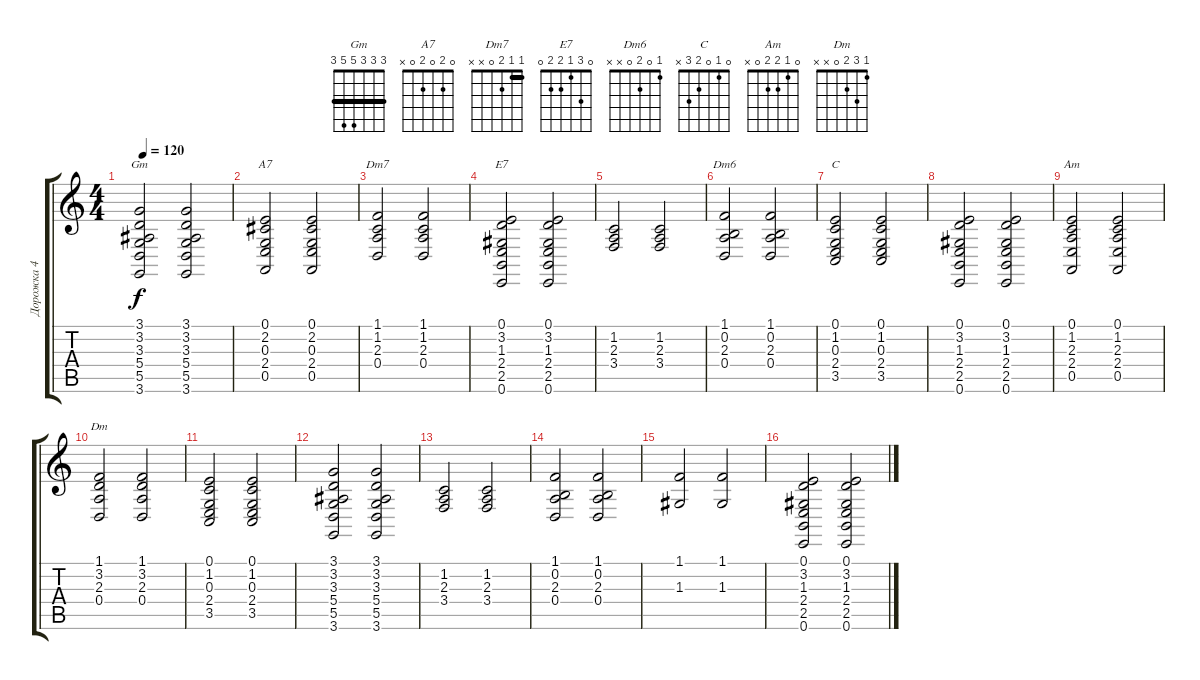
\track ("Дорожка 4" "Дорожка 4") {instrument electricgrandpiano}
\staff {score tabs}
\tuning (E4 B3 G3 D3 A2 E2) {hide}
\chord ("Gm" 3 3 3 5 5 3) {barre 3}
\chord ("A7" 0 2 0 2 0 x)
\chord ("Dm7" 1 1 2 0 x x) {barre 1}
\chord ("E7" 0 3 1 2 2 0)
\chord ("Dm6" 1 0 2 0 x x)
\chord ("C" 0 1 0 2 3 x)
\chord ("Am" 0 1 2 2 0 x)
\chord ("Dm" 1 3 2 0 x x)
\ts (4 4)
\tempo 120
\clef g2
\ks c
(3.1 3.2 3.3 5.4 5.5 3.6).2{ch "Gm" dy f} (3.1 3.2 3.3 5.4 5.5 3.6).2 |
(0.1 2.2 0.3 2.4 0.5).2{ch "A7"} (0.1 2.2 0.3 2.4 0.5).2 |
(1.1 1.2 2.3 0.4).2{ch "Dm7"} (1.1 1.2 2.3 0.4).2 |
(0.1 3.2 1.3 2.4 2.5 0.6).2{ch "E7"} (0.1 3.2 1.3 2.4 2.5 0.6).2 |
(1.2 2.3 3.4).2 (1.2 2.3 3.4).2 |
(1.1 0.2 2.3 0.4).2{ch "Dm6"} (1.1 0.2 2.3 0.4).2 |
(0.1 1.2 0.3 2.4 3.5).2{ch "C"} (0.1 1.2 0.3 2.4 3.5).2 |
(0.1 3.2 1.3 2.4 2.5 0.6).2 (0.1 3.2 1.3 2.4 2.5 0.6).2 |
(0.1 1.2 2.3 2.4 0.5).2{ch "Am"} (0.1 1.2 2.3 2.4 0.5).2 |
(1.1 3.2 2.3 0.4).2{ch "Dm"} (1.1 3.2 2.3 0.4).2 |
(0.1 1.2 0.3 2.4 3.5).2 (0.1 1.2 0.3 2.4 3.5).2 |
(3.1 3.2 3.3 5.4 5.5 3.6).2 (3.1 3.2 3.3 5.4 5.5 3.6).2 |
(1.2 2.3 3.4).2 (1.2 2.3 3.4).2 |
(1.1 0.2 2.3 0.4).2 (1.1 0.2 2.3 0.4).2 |
(1.1 1.3).2 (1.1 1.3).2 |
(0.1 3.2 1.3 2.4 2.5 0.6).2 (0.1 3.2 1.3 2.4 2.5 0.6).2
